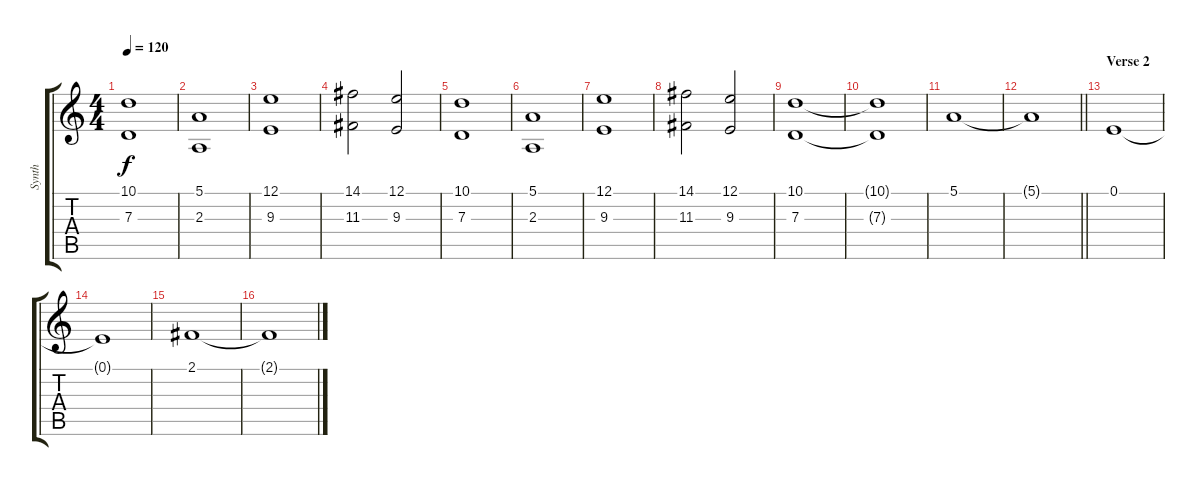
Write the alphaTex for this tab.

\track ("Synth" "Synth") {instrument tremolostrings}
\staff {score tabs}
\tuning (E4 B3 G3 D3 A2 E2) {hide}
\ts (4 4)
\tempo 120
\clef g2
\ks c
(10.1{t} 7.3{t}).1{dy f} |
(5.1 2.3).1 |
(12.1 9.3).1 |
(14.1 11.3).2 (12.1 9.3).2 |
(10.1 7.3).1 |
(5.1 2.3).1 |
(12.1 9.3).1 |
(14.1 11.3).2 (12.1 9.3).2 |
(10.1 7.3).1 |
(10.1{t} 7.3{t}).1 |
5.1.1 |
\barLineRight lightlight
5.1{t}.1 |
\section ("" "Verse 2")
0.1.1 |
0.1{t}.1 |
2.1.1 |
2.1{t}.1
